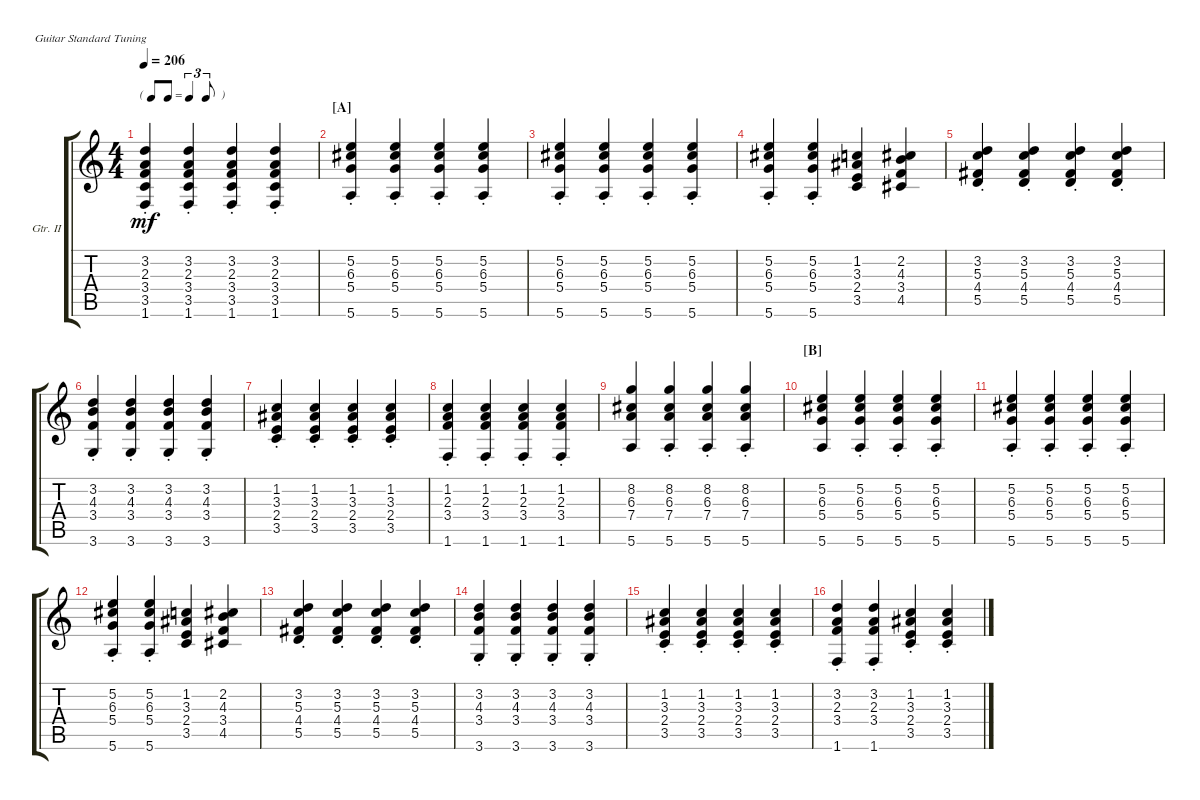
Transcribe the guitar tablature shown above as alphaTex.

\defaultSystemsLayout 4
\bracketExtendMode groupsimilarinstruments
\firstSystemTrackNameOrientation horizontal
\otherSystemsTrackNameOrientation horizontal
\track ("Guitar II" "Gtr. II") {instrument acousticguitarsteel}
\staff {score tabs}
\tuning (E4 B3 G3 D3 A2 E2)
\ts (4 4)
\tf triplet8th
\tempo 206
\clef g2
\ks c
(1.6{st} 3.5{st} 3.4{st} 2.3{st} 3.2{st}).4{dy mf} (1.6{st} 3.5{st} 3.4{st} 2.3{st} 3.2{st}).4 (1.6{st} 3.5{st} 3.4{st} 2.3{st} 3.2{st}).4 (1.6{st} 3.5{st} 3.4{st} 2.3{st} 3.2{st}).4 |
\section ("A" "")
(5.6{st} 5.4{st} 6.3{st} 5.2{st}).4 (5.6{st} 5.4{st} 6.3{st} 5.2{st}).4 (5.6{st} 5.4{st} 6.3{st} 5.2{st}).4 (5.6{st} 5.4{st} 6.3{st} 5.2{st}).4 |
(5.6{st} 5.4{st} 6.3{st} 5.2{st}).4 (5.6{st} 5.4{st} 6.3{st} 5.2{st}).4 (5.6{st} 5.4{st} 6.3{st} 5.2{st}).4 (5.6{st} 5.4{st} 6.3{st} 5.2{st}).4 |
(5.6{st} 5.4{st} 6.3{st} 5.2{st}).4 (5.6{st} 5.4{st} 6.3{st} 5.2{st}).4 (3.5 2.4 3.3 1.2).4 (4.5 3.4 4.3 2.2).4 |
(5.5{st} 4.4{st} 5.3{st} 3.2{st}).4 (5.5{st} 4.4{st} 5.3{st} 3.2{st}).4 (5.5{st} 4.4{st} 5.3{st} 3.2{st}).4 (5.5{st} 4.4{st} 5.3{st} 3.2{st}).4 |
(3.2{st} 4.3{st} 3.4{st} 3.6{st}).4 (3.2{st} 4.3{st} 3.4{st} 3.6{st}).4 (3.2{st} 4.3{st} 3.4{st} 3.6{st}).4 (3.2{st} 4.3{st} 3.4{st} 3.6{st}).4 |
(3.5{st} 2.4{st} 3.3{st} 1.2{st}).4 (3.5{st} 2.4{st} 3.3{st} 1.2{st}).4 (3.5{st} 2.4{st} 3.3{st} 1.2{st}).4 (3.5{st} 2.4{st} 3.3{st} 1.2{st}).4 |
(1.6{st} 3.4{st} 2.3{st} 1.2{st}).4 (1.6{st} 3.4{st} 2.3{st} 1.2{st}).4 (1.6{st} 3.4{st} 2.3{st} 1.2{st}).4 (1.6{st} 3.4{st} 2.3{st} 1.2{st}).4 |
(5.6 7.4 6.3 8.2).4 (5.6{st} 7.4{st} 6.3{st} 8.2{st}).4 (5.6{st} 7.4{st} 6.3{st} 8.2{st}).4 (5.6{st} 7.4{st} 6.3{st} 8.2{st}).4 |
\section ("B" "")
(5.6 5.4 6.3 5.2).4 (5.6{st} 5.4{st} 6.3{st} 5.2{st}).4 (5.6{st} 5.4{st} 6.3{st} 5.2{st}).4 (5.6{st} 5.4{st} 6.3{st} 5.2{st}).4 |
(5.6{st} 5.4{st} 6.3{st} 5.2{st}).4 (5.6{st} 5.4{st} 6.3{st} 5.2{st}).4 (5.6{st} 5.4{st} 6.3{st} 5.2{st}).4 (5.6{st} 5.4{st} 6.3{st} 5.2{st}).4 |
(5.6{st} 5.4{st} 6.3{st} 5.2{st}).4 (5.6{st} 5.4{st} 6.3{st} 5.2{st}).4 (3.5 2.4 3.3 1.2).4 (4.5 3.4 4.3 2.2).4 |
(5.5{st} 4.4{st} 5.3{st} 3.2{st}).4 (5.5{st} 4.4{st} 5.3{st} 3.2{st}).4 (5.5{st} 4.4{st} 5.3{st} 3.2{st}).4 (5.5{st} 4.4{st} 5.3{st} 3.2{st}).4 |
(3.2{st} 4.3{st} 3.4{st} 3.6{st}).4 (3.2{st} 4.3{st} 3.4{st} 3.6{st}).4 (3.2{st} 4.3{st} 3.4{st} 3.6{st}).4 (3.2{st} 4.3{st} 3.4{st} 3.6{st}).4 |
(3.5{st} 2.4{st} 3.3{st} 1.2{st}).4 (3.5{st} 2.4{st} 3.3{st} 1.2{st}).4 (3.5{st} 2.4{st} 3.3{st} 1.2{st}).4 (3.5{st} 2.4{st} 3.3{st} 1.2{st}).4 |
(1.6{st} 3.4{st} 2.3{st} 3.2{st}).4 (1.6{st} 3.4{st} 2.3{st} 3.2{st}).4 (3.5{st} 2.4{st} 3.3{st} 1.2{st}).4 (3.5{st} 2.4{st} 3.3{st} 1.2{st}).4
